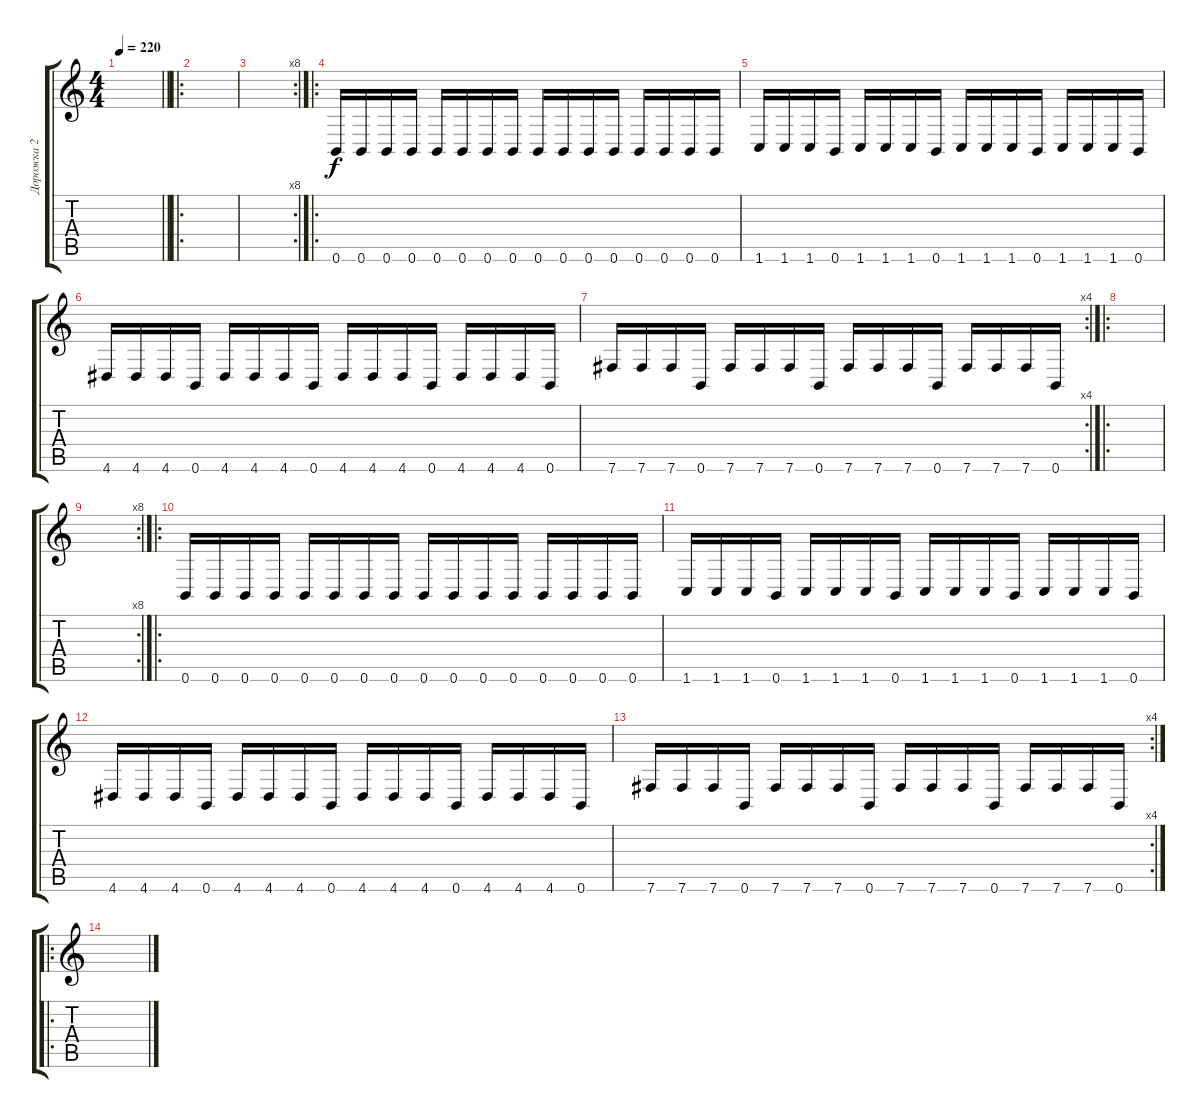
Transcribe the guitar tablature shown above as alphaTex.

\track ("Дорожка 2" "Дорожка 2") {instrument overdrivenguitar}
\staff {score tabs}
\tuning (B3 Gb3 D3 A2 E2 B1) {hide}
\ts (4 4)
\tempo 220
\clef g2
\barLineRight lightlight
\ks c
|
\ro
|
\rc 8
|
\ro
0.6.16 0.6.16 0.6.16 0.6.16 0.6.16 0.6.16 0.6.16 0.6.16 0.6.16 0.6.16 0.6.16 0.6.16 0.6.16 0.6.16 0.6.16 0.6.16 |
1.6.16 1.6.16 1.6.16 0.6.16 1.6.16 1.6.16 1.6.16 0.6.16 1.6.16 1.6.16 1.6.16 0.6.16 1.6.16 1.6.16 1.6.16 0.6.16 |
4.6.16 4.6.16 4.6.16 0.6.16 4.6.16 4.6.16 4.6.16 0.6.16 4.6.16 4.6.16 4.6.16 0.6.16 4.6.16 4.6.16 4.6.16 0.6.16 |
\rc 4
7.6.16 7.6.16 7.6.16 0.6.16 7.6.16 7.6.16 7.6.16 0.6.16 7.6.16 7.6.16 7.6.16 0.6.16 7.6.16 7.6.16 7.6.16 0.6.16 |
\ro
|
\rc 8
|
\ro
0.6.16 0.6.16 0.6.16 0.6.16 0.6.16 0.6.16 0.6.16 0.6.16 0.6.16 0.6.16 0.6.16 0.6.16 0.6.16 0.6.16 0.6.16 0.6.16 |
1.6.16 1.6.16 1.6.16 0.6.16 1.6.16 1.6.16 1.6.16 0.6.16 1.6.16 1.6.16 1.6.16 0.6.16 1.6.16 1.6.16 1.6.16 0.6.16 |
4.6.16 4.6.16 4.6.16 0.6.16 4.6.16 4.6.16 4.6.16 0.6.16 4.6.16 4.6.16 4.6.16 0.6.16 4.6.16 4.6.16 4.6.16 0.6.16 |
\rc 4
7.6.16 7.6.16 7.6.16 0.6.16 7.6.16 7.6.16 7.6.16 0.6.16 7.6.16 7.6.16 7.6.16 0.6.16 7.6.16 7.6.16 7.6.16 0.6.16 |
\ro
